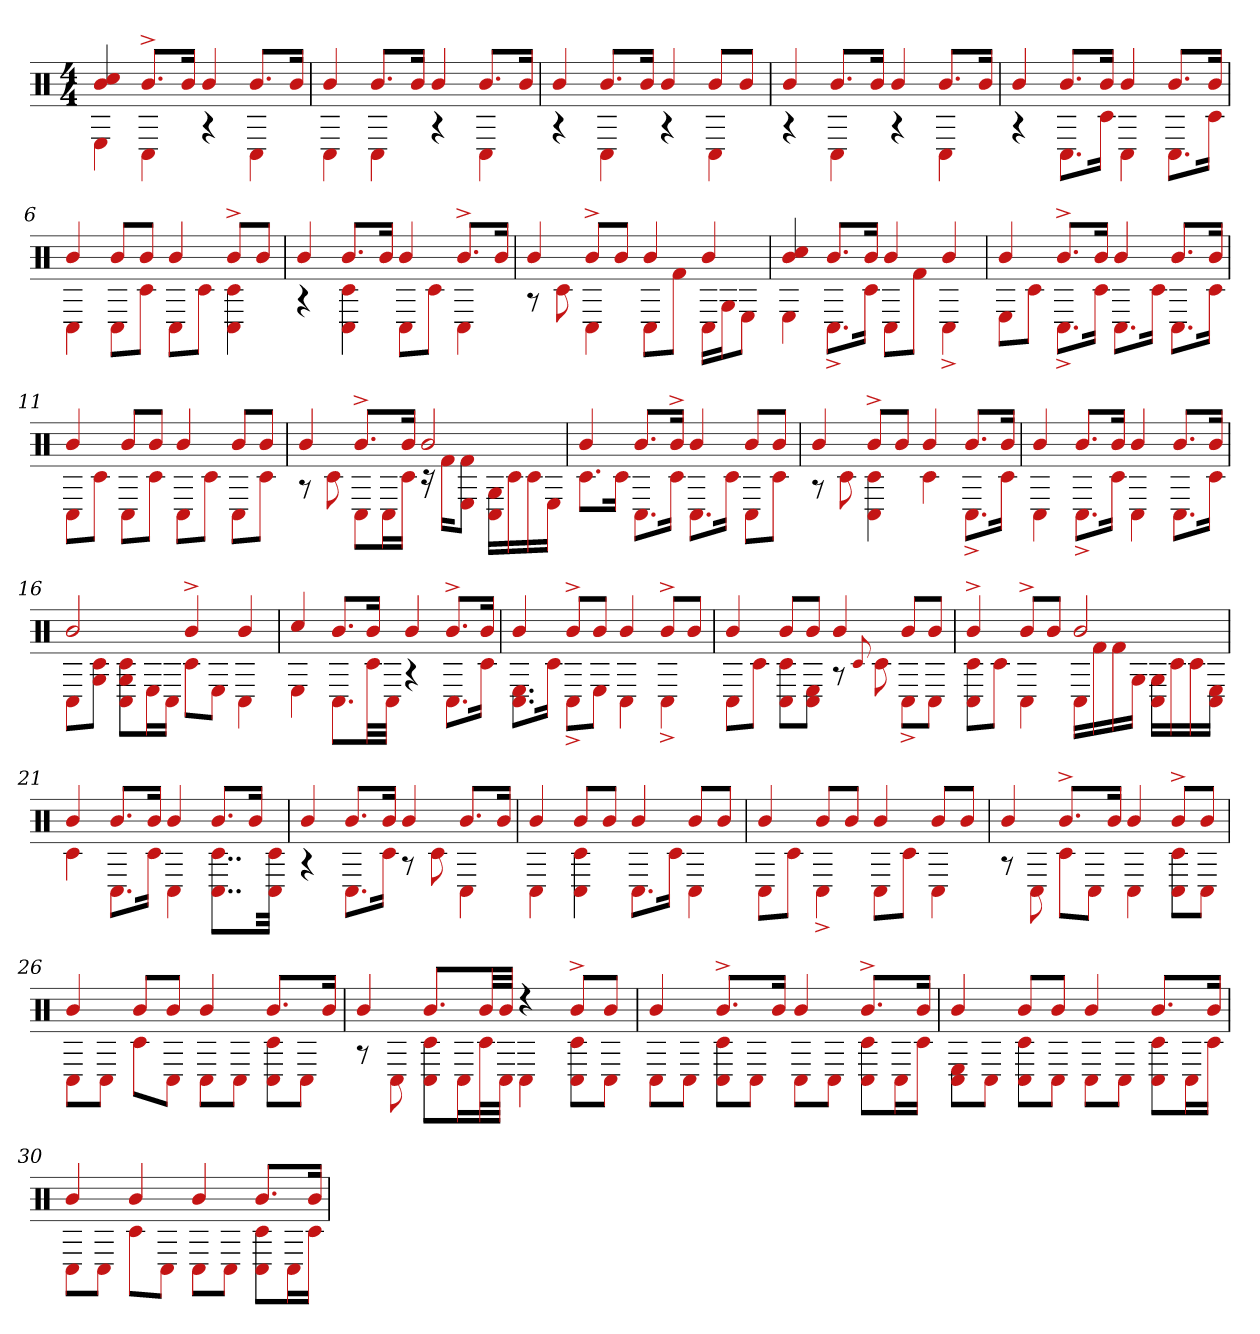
**kern
*part1
*staff1
*clefX
*k[]
*M4/4
=1
*^
4cc# 4b	4E
8.b^L	4C#
16bJk	.
4b	4r
8.bL	4C#
16bJk	.
=2	=2
4b	4C#
8.bL	4C#
16bJk	.
4b	4r
8.bL	4C#
16bJk	.
=3	=3
4b	4r
8.bL	4C#
16bJk	.
4b	4r
8bL	4C#
8bJ	.
=4	=4
4b	4r
8.bL	4C#
16bJk	.
4b	4r
8.bL	4C#
16bJk	.
=5	=5
4b	4r
8.bL	8.C#L
16bJk	16c#Jk
4b	4C#
8.bL	8.C#L
16bJk	16c#Jk
=6	=6
4b	4C#
8bL	8C#L
8bJ	8c#J
4b	8C#L
.	8c#J
8b^L	4C# 4c#
8bJ	.
=7	=7
4b	4r
8.bL	4c# 4C#
16bJk	.
4b	8C#L
.	8c#J
8.b^L	4C#
16bJk	.
=8	=8
4b	8r
.	8c#
8b^L	4C#
8bJ	.
4b	8C#L
.	8f#J
4b	16C#LL
.	16GJ
.	8EJ
=9	=9
4cc# 4b	4E
8.bL	8.C#^L
16bJk	16c#Jk
4b	8C#L
.	8f#J
4b	4C#^
=10	=10
4b	8EL
.	8c#J
8.b^L	8.C#^L
16bJk	16c#Jk
4b	8.C#L
.	16c#Jk
8.bL	8.C#L
16bJk	16c#Jk
=11	=11
4b	8C#L
.	8c#J
8bL	8C#L
8bJ	8c#J
4b	8C#L
.	8c#J
8bL	8C#L
8bJ	8c#J
=12	=12
4b	8r
.	8c#
8.b^L	8C#L
.	16C#L
16bJk	16c#JJ
2b	16r
.	16f#KL
.	8f# 8EJ
.	16G 16C#LL
.	16c#
.	16c#
.	16EJJ
=13	=13
4b	8.c#L
.	16c#Jk
8.bL	8.C#L
16b^Jk	16c#Jk
4b	8.C#L
.	16c#Jk
8bL	8C#L
8bJ	8c#J
=14	=14
4b	8r
.	8c#
8b^L	4c# 4C#
8bJ	.
4b	4c#
8.bL	8.C#^L
16bJk	16c#Jk
=15	=15
4b	4C#
8.bL	8.C#^L
16bJk	16c#Jk
4b	4C#
8.bL	8.C#L
16bJk	16c#Jk
=16	=16
2b	8C#L
.	8c# 8GJ
.	8c# 8C# 8GL
.	16EL
.	16C#JJ
4b^	8c#L
.	8EJ
4b	4C#
=17	=17
4cc#	4E
8.bL	8.C#L
16bJk	32c#LL
.	32C#JJJ
4b	4r
8.b^L	8.C#L
16bJk	16c#Jk
=18	=18
4b	8.E 8.C#L
.	16c#Jk
8b^L	8C#^L
8bJ	8EJ
4b	4C#
8b^L	4C#^
8bJ	.
=19	=19
4b	8C#L
.	8c#J
8bL	8C# 8c#L
8bJ	8C# 8EJ
4b	8r
.	8qqc#
.	8c#
8bL	8C#^L
8bJ	8C#J
=20	=20
4b^	8C# 8c#L
.	8c#J
8b^L	4C#
8bJ	.
2b	16C#LL
.	16f#
.	16f#
.	16GJJ
.	16C# 16GLL
.	16c#
.	16c#
.	16E 16C#JJ
=21	=21
4b	4c#
8.bL	8.C#L
16bJk	16c#Jk
4b	4C#
8.bL	8..c# 8..C#L
16bJk	.
.	32c# 32C#Jkk
=22	=22
4b	4r
8.bL	8.C#L
16bJk	16c#Jk
4b	8r
.	8c#
8.bL	4C#
16bJk	.
=23	=23
4b	4C#
8bL	4c# 4C#
8bJ	.
4b	8.C#L
.	16c#Jk
8bL	4C#
8bJ	.
=24	=24
4b	8C#L
.	8c#J
8bL	4C#^
8bJ	.
4b	8C#L
.	8c#J
8bL	4C#
8bJ	.
=25	=25
4b	8r
.	8C#
8.b^L	8c#L
.	8C#J
16bJk	.
4b	4C#
8b^L	8C# 8c#L
8bJ	8C#J
=26	=26
4b	8C#L
.	8C#J
8bL	8c#L
8bJ	8C#J
4b	8C#L
.	8C#J
8.bL	8C# 8c#L
.	8C#J
16bJk	.
=27	=27
4b	8r
.	8C#
8.bL	8C# 8c#L
.	16C#L
32bLL	32c#L
32bJJJ	32C#JJJ
4r	4C#
8b^L	8C# 8c#L
8bJ	8C#J
=28	=28
4b	8C#L
.	8C#J
8.b^L	8C# 8c#L
.	8C#J
16bJk	.
4b	8C#L
.	8C#J
8.b^L	8C# 8c#L
.	16C#L
16bJk	16c#JJ
=29	=29
4b	8E 8C#L
.	8C#J
8bL	8C# 8c#L
8bJ	8C#J
4b	8C#L
.	8C#J
8.bL	8C# 8c#L
.	16C#L
16bJk	16c#JJ
=30	=30
4b	8C#L
.	8C#J
4b	8c#L
.	8C#J
4b	8C#L
.	8C#J
8.bL	8C# 8c#L
.	16C#L
16bJk	16c#JJ
*v	*v
=
*-
